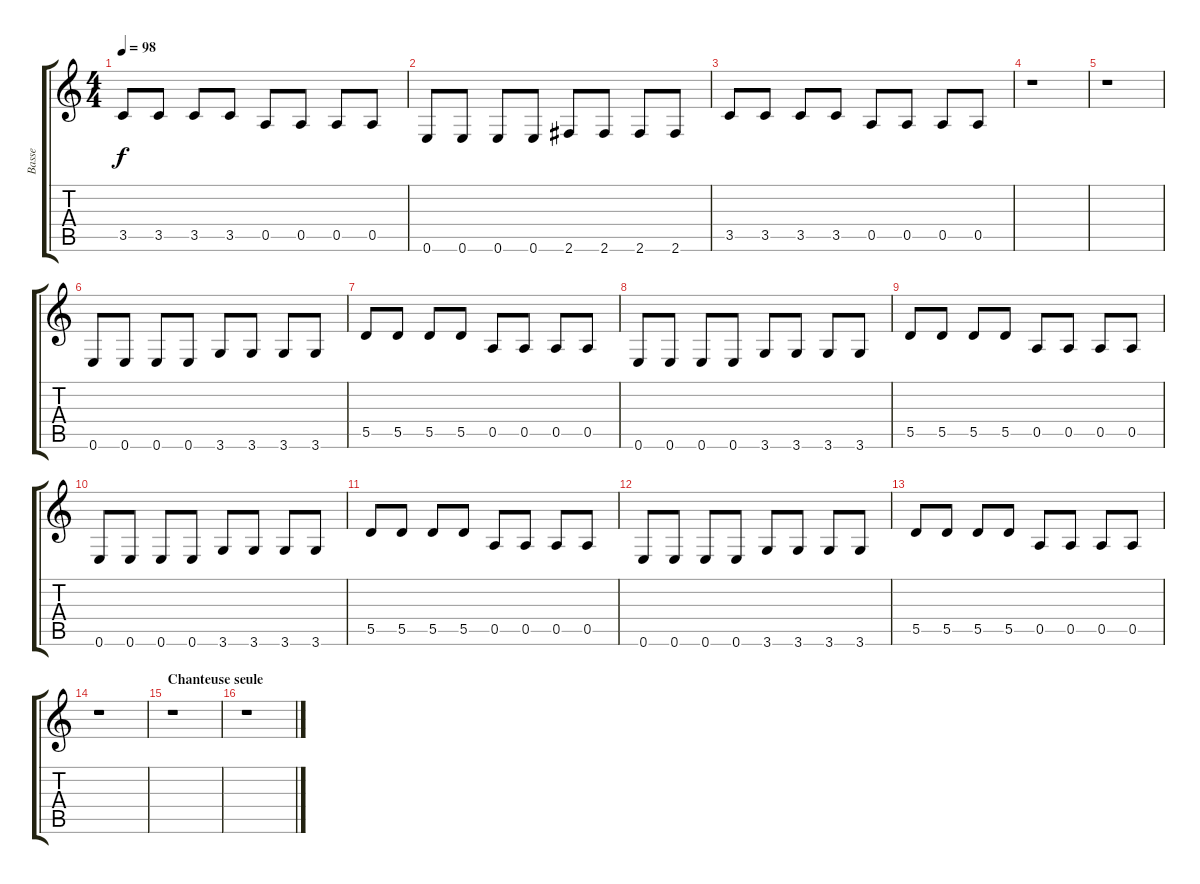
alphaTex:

\track ("Basse" "Basse") {instrument electricbassfinger}
\staff {score tabs}
\tuning (E4 B3 G3 D3 A2 E2) {hide}
\ts (4 4)
\tempo 98
\clef g2
\ks c
3.5.8{dy f} 3.5.8 3.5.8 3.5.8 0.5.8 0.5.8 0.5.8 0.5.8 |
0.6.8 0.6.8 0.6.8 0.6.8 2.6.8 2.6.8 2.6.8 2.6.8 |
3.5.8 3.5.8 3.5.8 3.5.8 0.5.8 0.5.8 0.5.8 0.5.8 |
r.1 |
r.1 |
0.6.8 0.6.8 0.6.8 0.6.8 3.6.8 3.6.8 3.6.8 3.6.8 |
5.5.8 5.5.8 5.5.8 5.5.8 0.5.8 0.5.8 0.5.8 0.5.8 |
0.6.8 0.6.8 0.6.8 0.6.8 3.6.8 3.6.8 3.6.8 3.6.8 |
5.5.8 5.5.8 5.5.8 5.5.8 0.5.8 0.5.8 0.5.8 0.5.8 |
0.6.8 0.6.8 0.6.8 0.6.8 3.6.8 3.6.8 3.6.8 3.6.8 |
5.5.8 5.5.8 5.5.8 5.5.8 0.5.8 0.5.8 0.5.8 0.5.8 |
0.6.8 0.6.8 0.6.8 0.6.8 3.6.8 3.6.8 3.6.8 3.6.8 |
5.5.8 5.5.8 5.5.8 5.5.8 0.5.8 0.5.8 0.5.8 0.5.8 |
r.1 |
\section ("" "Chanteuse seule")
r.1 |
r.1
